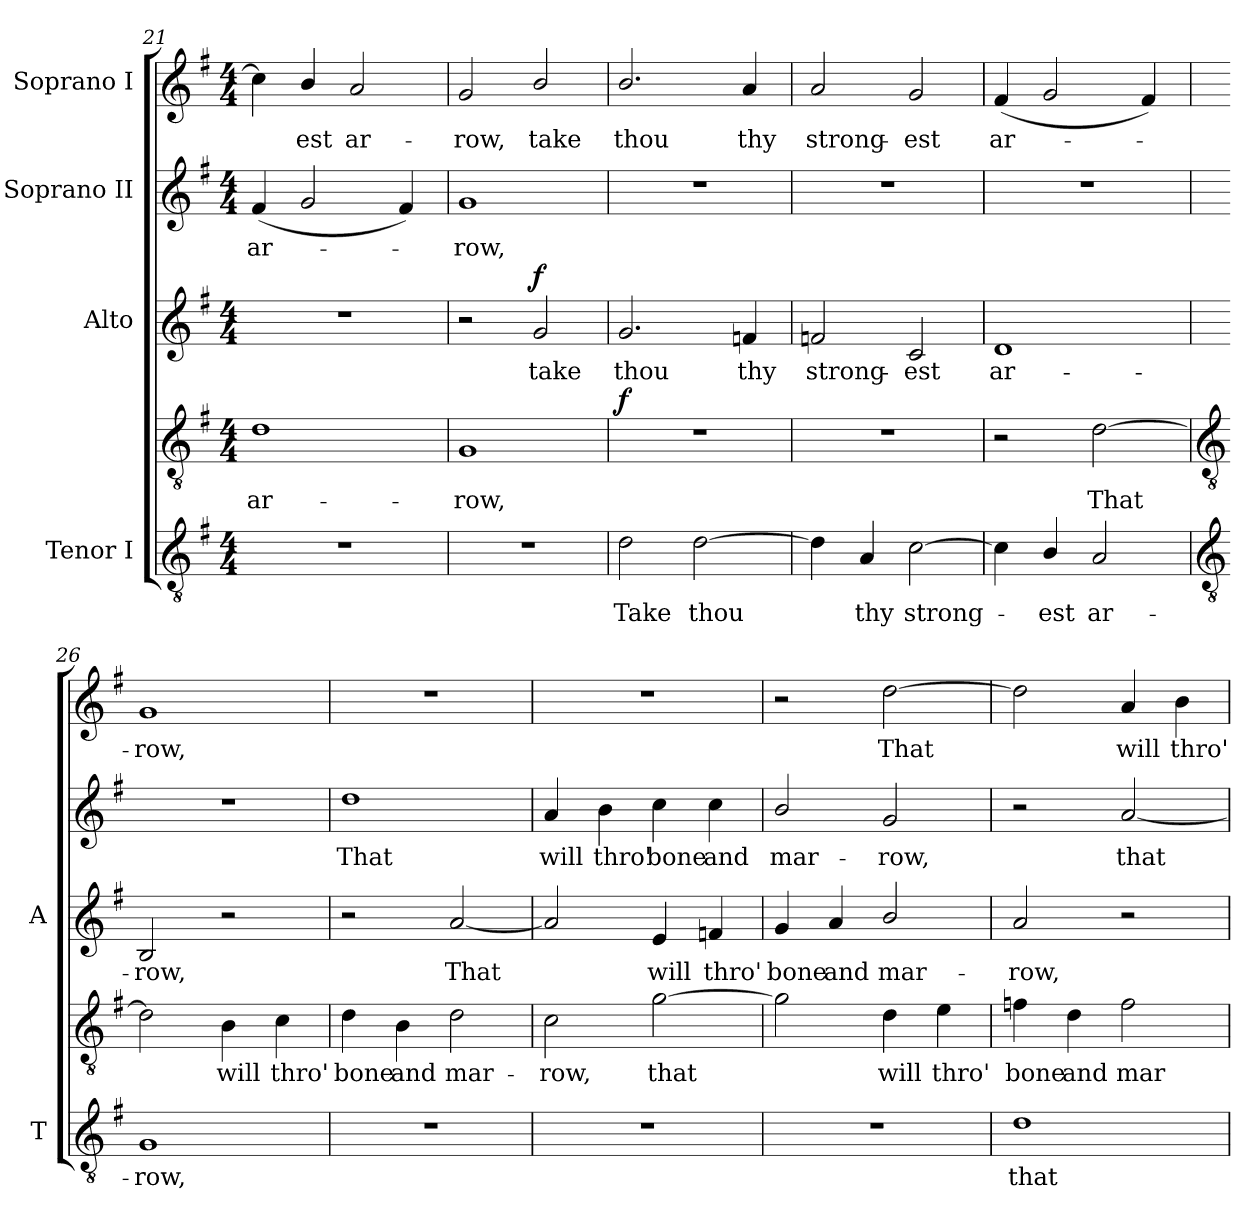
**kern	**text	**kern	**text	**dynam	**kern	**text	**dynam	**kern	**text	**kern	**text
*part4	*part4	*part4	*part4	*part4	*part3	*part3	*part3	*part2	*part2	*part1	*part1
*staff5	*staff5	*staff4	*staff4	*staff4/5	*staff3	*staff3	*staff3	*staff2	*staff2	*staff1	*staff1
*I"Tenor I	*	*	*	*	*I"Alto	*	*	*I"Soprano II	*	*I"Soprano I	*
*I'T	*	*	*	*	*I'A	*	*	*	*	*	*
*clefGv2	*	*clefGv2	*	*	*clefG2	*	*	*clefG2	*	*clefG2	*
*k[f#]	*	*k[f#]	*	*	*k[f#]	*	*	*k[f#]	*	*k[f#]	*
*G:	*	*G:	*	*	*G:	*	*	*G:	*	*G:	*
*M4/4	*	*M4/4	*	*	*M4/4	*	*	*M4/4	*	*M4/4	*
=21	=21	=21	=21	=21	=21	=21	=21	=21	=21	=21	=21
!	!	!	!LO:LY:b	!	!	!	!	!	!LO:LY:b	!	!
1r	.	1d	ar-	.	1r	.	.	(<4f#	ar-	4cc]	.
!	!	!	!	!	!	!	!	!	!	!	!LO:LY:b
.	.	.	.	.	.	.	.	2g	.	4b/	est
!	!	!	!	!	!	!	!	!	!	!	!LO:LY:b
.	.	.	.	.	.	.	.	.	.	2a	ar-
.	.	.	.	.	.	.	.	4f#)	.	.	.
=22	=22	=22	=22	=22	=22	=22	=22	=22	=22	=22	=22
!	!	!	!LO:LY:b	!	!	!	!	!	!LO:LY:b	!	!LO:LY:b
1r	.	1G	-row,	.	2r	.	.	1g	row,	2g	-row,
!	!	!	!	!	!	!LO:LY:b	!LO:DY:b	!	!	!	!LO:LY:b
.	.	.	.	.	2g	take	f	.	.	2b/	take
=23	=23	=23	=23	=23	=23	=23	=23	=23	=23	=23	=23
!	!LO:LY:b	!	!	!LO:DY:b=2	!	!LO:LY:b	!	!	!	!	!LO:LY:b
2d	Take	1r	.	f	2.g	thou	.	1r	.	2.b/	thou
!	!LO:LY:b	!	!	!	!	!	!	!	!	!	!
[2d	thou	.	.	.	.	.	.	.	.	.	.
!	!	!	!	!	!	!LO:LY:b	!	!	!	!	!LO:LY:b
.	.	.	.	.	4fn	thy	.	.	.	4a	thy
=24	=24	=24	=24	=24	=24	=24	=24	=24	=24	=24	=24
!	!	!	!	!	!	!LO:LY:b	!	!	!	!	!LO:LY:b
4d]	.	1r	.	.	2fn	strong-	.	1r	.	2a	strong-
!	!LO:LY:b	!	!	!	!	!	!	!	!	!	!
4A	thy	.	.	.	.	.	.	.	.	.	.
!	!LO:LY:b	!	!	!	!	!LO:LY:b	!	!	!	!	!LO:LY:b
[2c	strong-	.	.	.	2c	-est	.	.	.	2g	-est
=25	=25	=25	=25	=25	=25	=25	=25	=25	=25	=25	=25
!	!	!	!	!	!	!LO:LY:b	!	!	!	!	!LO:LY:b
4c]	.	2r	.	.	1d	ar-	.	1r	.	(<4f#	ar-
!	!LO:LY:b	!	!	!	!	!	!	!	!	!	!
4B/	est	.	.	.	.	.	.	.	.	2g	.
!	!LO:LY:b	!	!LO:LY:b	!	!	!	!	!	!	!	!
2A/	ar-	[2d	That	.	.	.	.	.	.	.	.
.	.	.	.	.	.	.	.	.	.	4f#)	.
!!LO:LB:g=z
=26	=26	=26	=26	=26	=26	=26	=26	=26	=26	=26	=26
*clefGv2	*	*clefGv2	*	*	*	*	*	*	*	*	*
!	!LO:LY:b	!	!	!	!	!LO:LY:b	!	!	!	!	!LO:LY:b
1G	row,	2d]	.	.	2B	-row,	.	1r	.	1g	row,
!	!	!	!LO:LY:b	!	!	!	!	!	!	!	!
.	.	4B	-will	.	2r	.	.	.	.	.	.
!	!	!	!LO:LY:b	!	!	!	!	!	!	!	!
.	.	4c	thro'	.	.	.	.	.	.	.	.
=27	=27	=27	=27	=27	=27	=27	=27	=27	=27	=27	=27
!	!	!	!LO:LY:b	!	!	!	!	!	!LO:LY:b	!	!
1r	.	4d	bone	.	2r	.	.	1dd	That	1r	.
!	!	!	!LO:LY:b	!	!	!	!	!	!	!	!
.	.	4B	and	.	.	.	.	.	.	.	.
!	!	!	!LO:LY:b	!	!	!LO:LY:b	!	!	!	!	!
.	.	2d	mar-	.	[2a	That	.	.	.	.	.
=28	=28	=28	=28	=28	=28	=28	=28	=28	=28	=28	=28
!	!	!	!LO:LY:b	!	!	!	!	!	!LO:LY:b	!	!
1r	.	2c	-row,	.	2a]	.	.	4a	will	1r	.
!	!	!	!	!	!	!	!	!	!LO:LY:b	!	!
.	.	.	.	.	.	.	.	4b	thro'	.	.
!	!	!	!LO:LY:b	!	!	!LO:LY:b	!	!	!LO:LY:b	!	!
.	.	[2g	that	.	4e	will	.	4cc	bone	.	.
!	!	!	!	!	!	!LO:LY:b	!	!	!LO:LY:b	!	!
.	.	.	.	.	4fn	thro'	.	4cc	and	.	.
=29	=29	=29	=29	=29	=29	=29	=29	=29	=29	=29	=29
!	!	!	!	!	!	!LO:LY:b	!	!	!LO:LY:b	!	!
1r	.	2g]	.	.	4g	bone	.	2b/	mar-	2r	.
!	!	!	!	!	!	!LO:LY:b	!	!	!	!	!
.	.	.	.	.	4a	and	.	.	.	.	.
!	!	!	!LO:LY:b	!	!	!LO:LY:b	!	!	!LO:LY:b	!	!LO:LY:b
.	.	4d	will	.	2b/	mar-	.	2g	-row,	[2dd	That
!	!	!	!LO:LY:b	!	!	!	!	!	!	!	!
.	.	4e	thro'	.	.	.	.	.	.	.	.
=30	=30	=30	=30	=30	=30	=30	=30	=30	=30	=30	=30
!	!LO:LY:b	!	!LO:LY:b	!	!	!LO:LY:b	!	!	!	!	!
1d	-that	4fn	bone	.	2a	-row,	.	2r	.	2dd]	.
!	!	!	!LO:LY:b	!	!	!	!	!	!	!	!
.	.	4d	and	.	.	.	.	.	.	.	.
!	!	!	!LO:LY:b	!	!	!	!	!	!LO:LY:b	!	!LO:LY:b
.	.	2f	mar-	.	2r	.	.	[2a	that	4a	will
!	!	!	!	!	!	!	!	!	!	!	!LO:LY:b
.	.	.	.	.	.	.	.	.	.	4b	thro'
=	=	=	=	=	=	=	=	=	=	=	=
*-	*-	*-	*-	*-	*-	*-	*-	*-	*-	*-	*-
